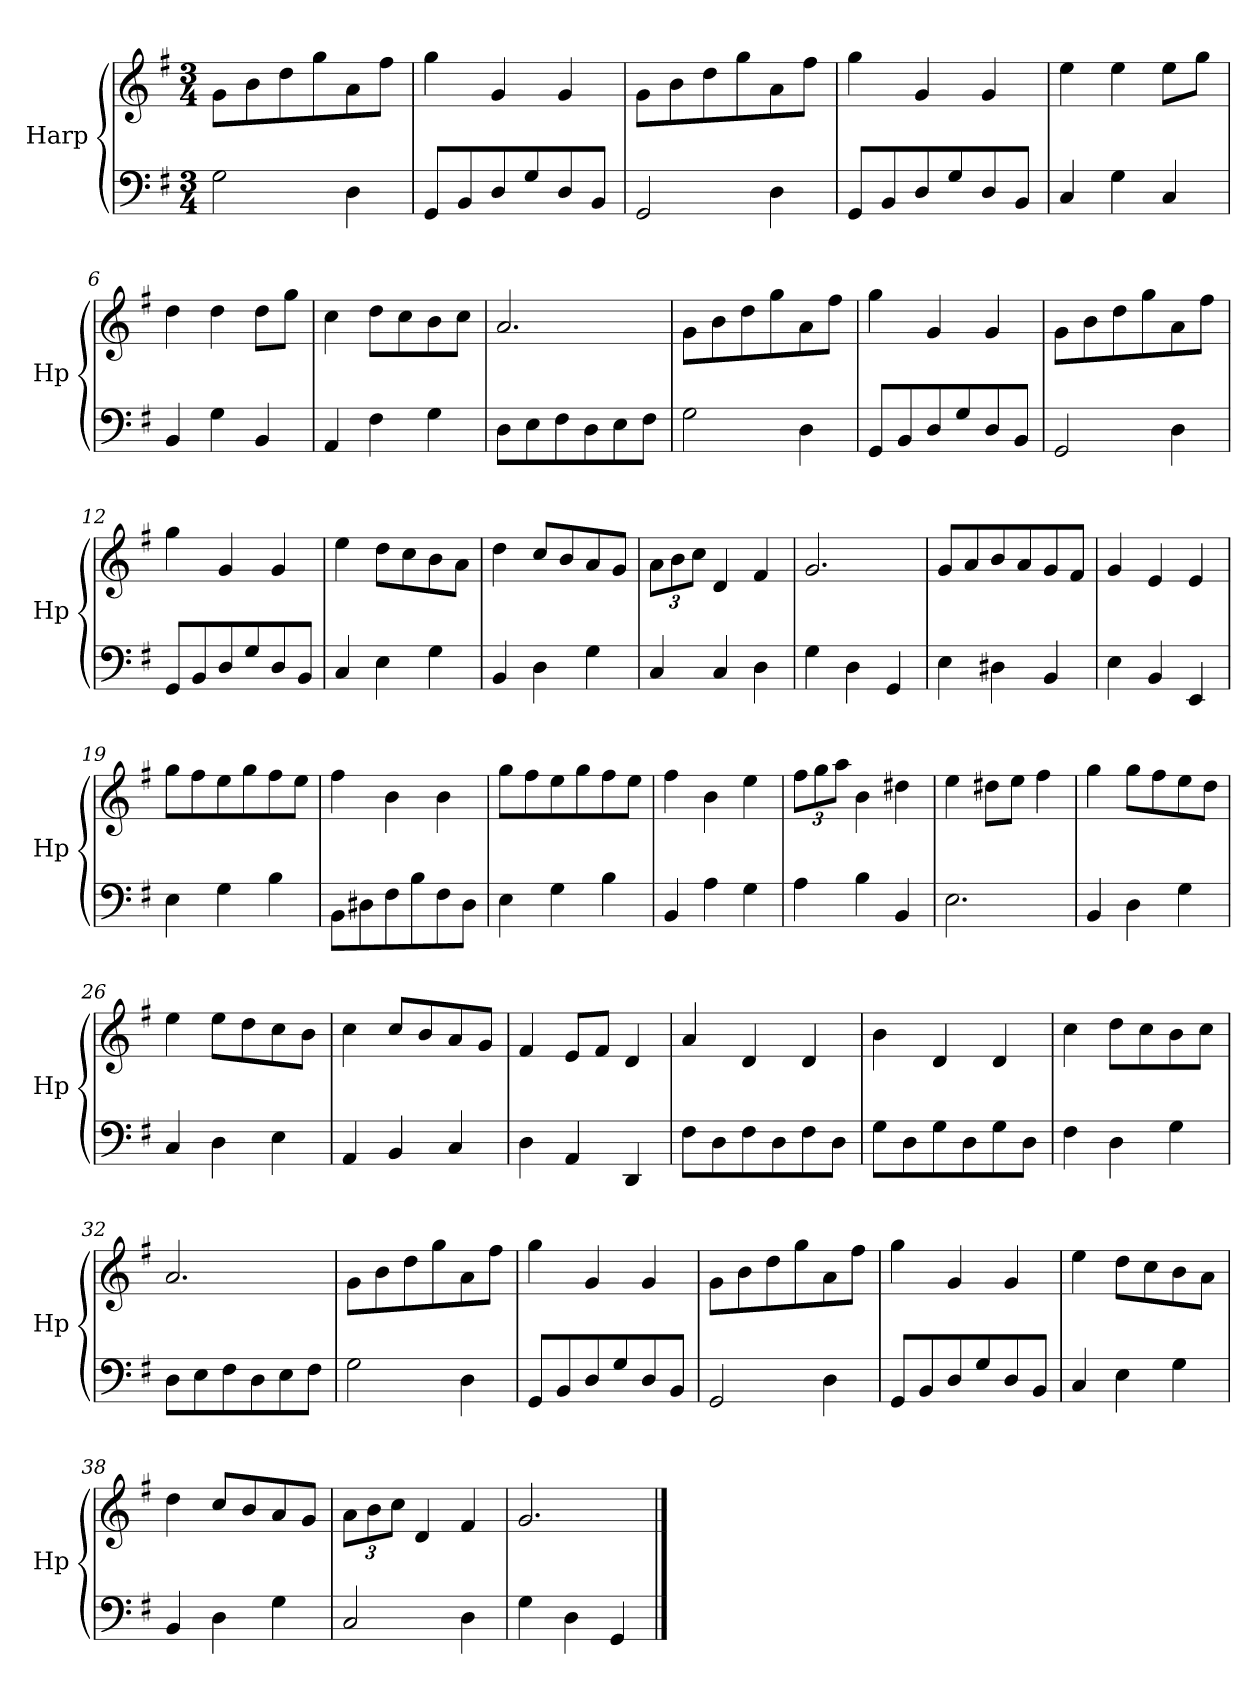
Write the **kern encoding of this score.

**kern	**kern
*part1	*part1
*staff2	*staff1
*I"Harp	*
*I'Hp	*
*clefF4	*clefG2
*k[f#]	*k[f#]
*M3/4	*M3/4
=1	=1
2G\	8g\L
.	8b\
.	8dd\
.	8gg\
4D\	8a\
.	8ff#\J
=2	=2
8GG/L	4gg\
8BB/	.
8D/	4g/
8G/	.
8D/	4g/
8BB/J	.
=3	=3
2GG/	8g\L
.	8b\
.	8dd\
.	8gg\
4D\	8a\
.	8ff#\J
=4	=4
8GG/L	4gg\
8BB/	.
8D/	4g/
8G/	.
8D/	4g/
8BB/J	.
=5	=5
4C/	4ee\
4G\	4ee\
4C/	8ee\L
.	8gg\J
=6	=6
4BB/	4dd\
4G\	4dd\
4BB/	8dd\L
.	8gg\J
=7	=7
4AA/	4cc\
4F#\	8dd\L
.	8cc\
4G\	8b\
.	8cc\J
=8	=8
8D\L	2.a/
8E\	.
8F#\	.
8D\	.
8E\	.
8F#\J	.
!!LO:LB:g=z
=9	=9
2G\	8g\L
.	8b\
.	8dd\
.	8gg\
4D\	8a\
.	8ff#\J
=10	=10
8GG/L	4gg\
8BB/	.
8D/	4g/
8G/	.
8D/	4g/
8BB/J	.
=11	=11
2GG/	8g\L
.	8b\
.	8dd\
.	8gg\
4D\	8a\
.	8ff#\J
=12	=12
8GG/L	4gg\
8BB/	.
8D/	4g/
8G/	.
8D/	4g/
8BB/J	.
=13	=13
4C/	4ee\
4E\	8dd\L
.	8cc\
4G\	8b\
.	8a\J
=14	=14
4BB/	4dd\
4D\	8cc/L
.	8b/
4G\	8a/
.	8g/J
=15	=15
*	*Xbrackettup
4C/	12a\L
.	12b\
.	12cc\J
4C/	4d/
4D\	4f#/
=16	=16
4G\	2.g/
4D\	.
4GG/	.
=17	=17
4E\	8g/L
.	8a/
4D#X\	8b/
.	8a/
4BB/	8g/
.	8f#/J
!!LO:LB:g=z
=18	=18
4E\	4g/
4BB/	4e/
4EE/	4e/
=19	=19
4E\	8gg\L
.	8ff#\
4G\	8ee\
.	8gg\
4B\	8ff#\
.	8ee\J
=20	=20
8BB\L	4ff#\
8D#X\	.
8F#\	4b\
8B\	.
8F#\	4b\
8D#\J	.
=21	=21
4E\	8gg\L
.	8ff#\
4G\	8ee\
.	8gg\
4B\	8ff#\
.	8ee\J
=22	=22
4BB/	4ff#\
4A\	4b\
4G\	4ee\
=23	=23
4A\	12ff#\L
.	12gg\
.	12aa\J
4B\	4b\
4BB/	4dd#X\
=24	=24
2.E\	4ee\
.	8dd#X\L
.	8ee\J
.	4ff#\
=25	=25
4BB/	4gg\
4D\	8gg\L
.	8ff#\
4G\	8ee\
.	8dd\J
=26	=26
4C/	4ee\
4D\	8ee\L
.	8dd\
4E\	8cc\
.	8b\J
!!LO:LB:g=z
=27	=27
4AA/	4cc\
4BB/	8cc/L
.	8b/
4C/	8a/
.	8g/J
=28	=28
4D\	4f#/
4AA/	8e/L
.	8f#/J
4DD/	4d/
=29	=29
8F#\L	4a/
8D\	.
8F#\	4d/
8D\	.
8F#\	4d/
8D\J	.
=30	=30
8G\L	4b\
8D\	.
8G\	4d/
8D\	.
8G\	4d/
8D\J	.
=31	=31
4F#\	4cc\
4D\	8dd\L
.	8cc\
4G\	8b\
.	8cc\J
=32	=32
8D\L	2.a/
8E\	.
8F#\	.
8D\	.
8E\	.
8F#\J	.
=33	=33
2G\	8g\L
.	8b\
.	8dd\
.	8gg\
4D\	8a\
.	8ff#\J
=34	=34
8GG/L	4gg\
8BB/	.
8D/	4g/
8G/	.
8D/	4g/
8BB/J	.
!!LO:LB:g=z
=35	=35
2GG/	8g\L
.	8b\
.	8dd\
.	8gg\
4D\	8a\
.	8ff#\J
=36	=36
8GG/L	4gg\
8BB/	.
8D/	4g/
8G/	.
8D/	4g/
8BB/J	.
=37	=37
4C/	4ee\
4E\	8dd\L
.	8cc\
4G\	8b\
.	8a\J
=38	=38
4BB/	4dd\
4D\	8cc/L
.	8b/
4G\	8a/
.	8g/J
=39	=39
2C/	12a\L
.	12b\
.	12cc\J
.	4d/
4D\	4f#/
=40	=40
4G\	2.g/
4D\	.
4GG/	.
==	==
*-	*-
